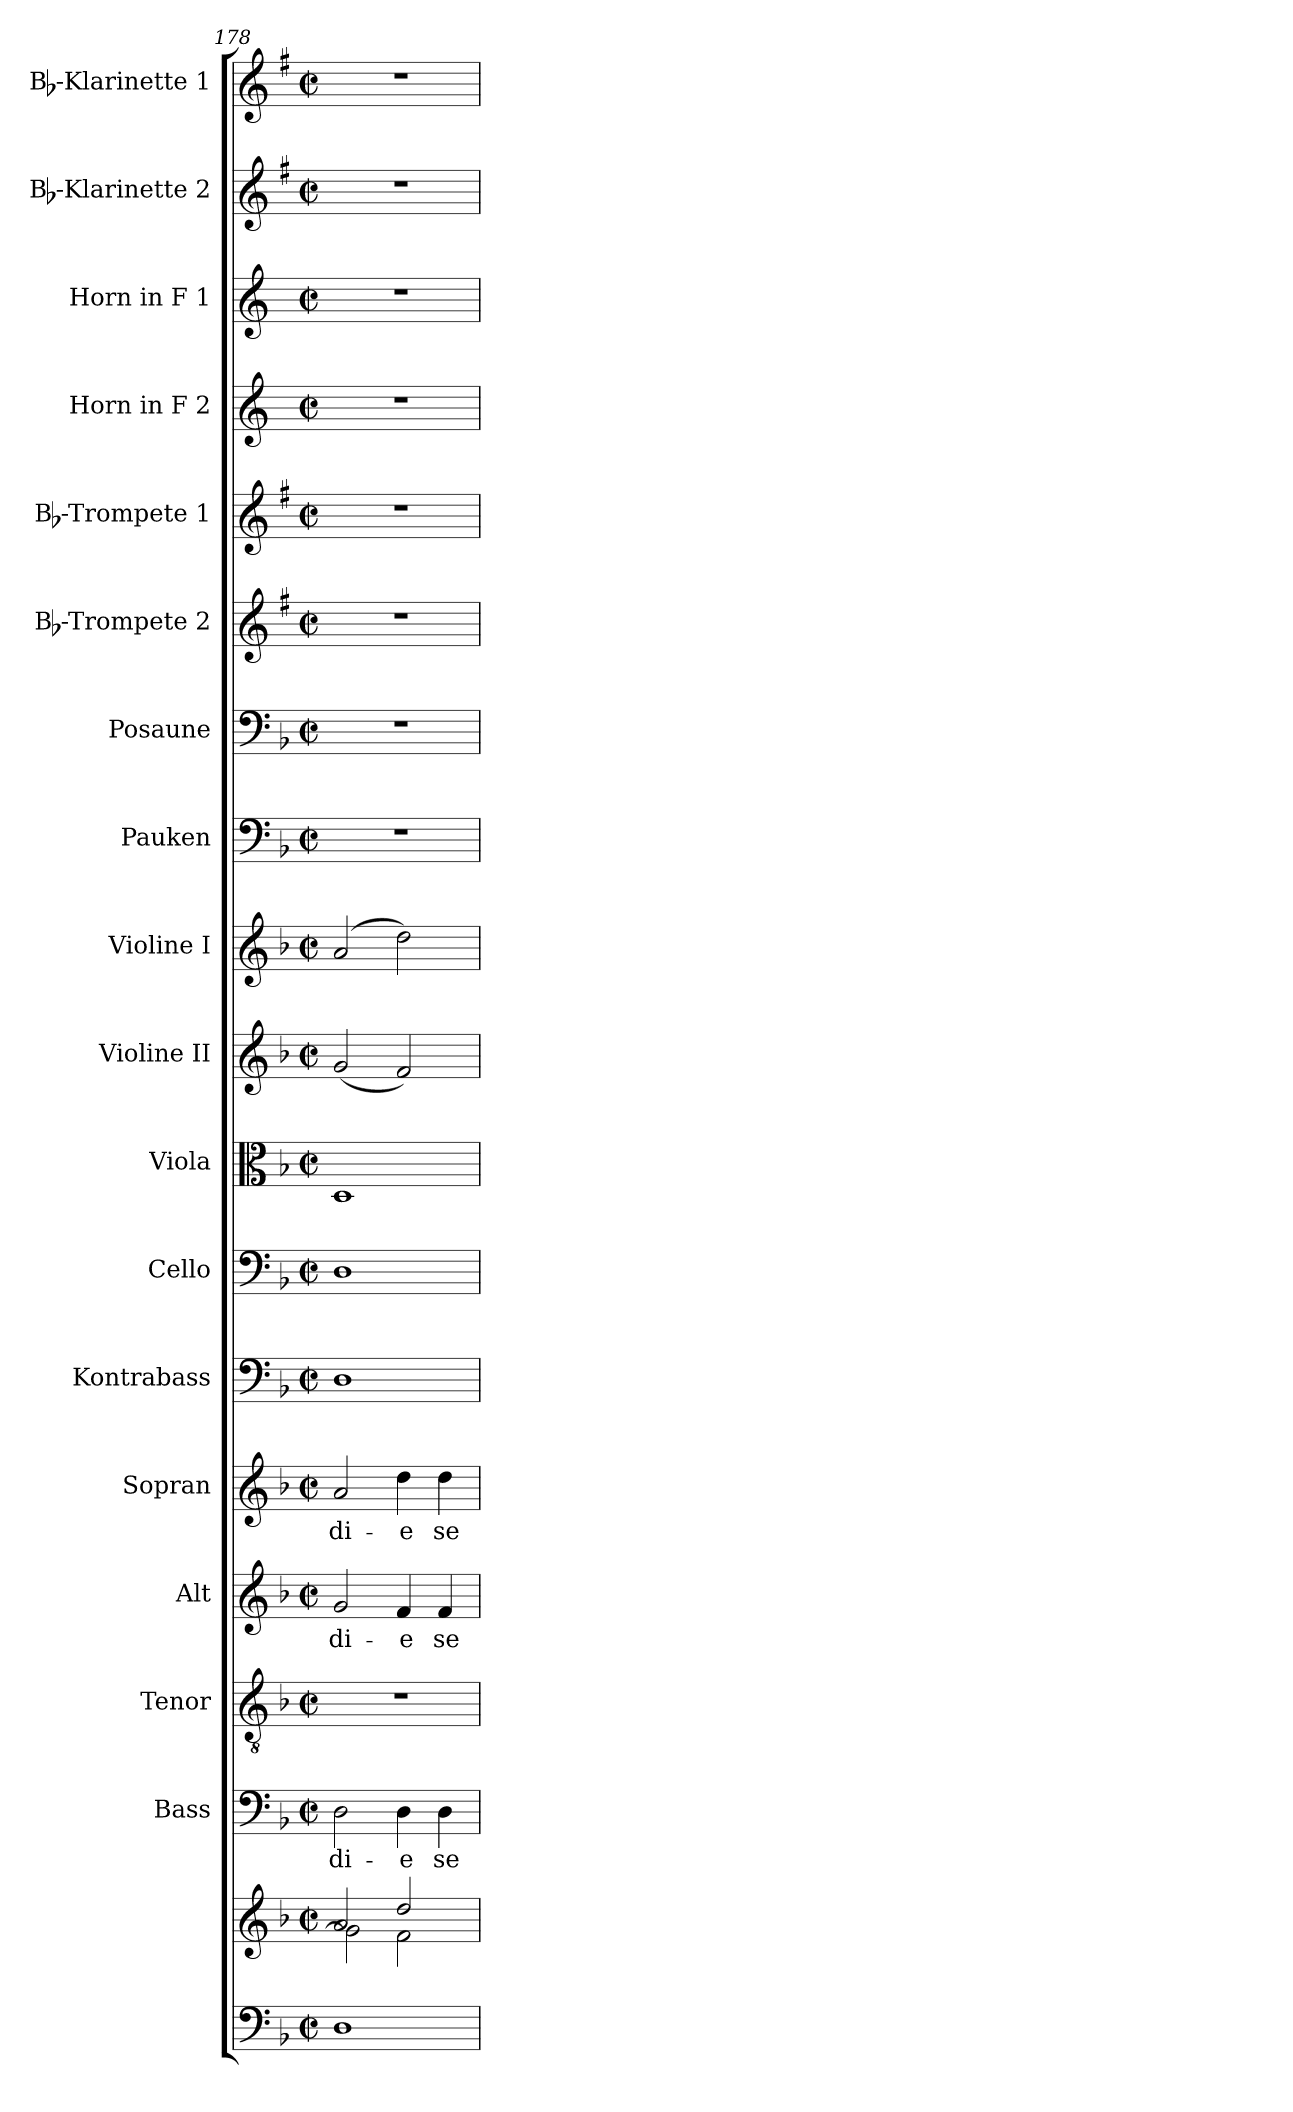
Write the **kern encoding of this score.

**kern	**kern	**kern	**text	**kern	**kern	**text	**kern	**text	**kern	**kern	**kern	**kern	**kern	**kern	**kern	**kern	**kern	**kern	**kern	**kern	**kern
*part18	*part18	*part17	*part17	*part16	*part15	*part15	*part14	*part14	*part13	*part12	*part11	*part10	*part9	*part8	*part7	*part6	*part5	*part4	*part3	*part2	*part1
*staff19	*staff18	*staff17	*staff17	*staff16	*staff15	*staff15	*staff14	*staff14	*staff13	*staff12	*staff11	*staff10	*staff9	*staff8	*staff7	*staff6	*staff5	*staff4	*staff3	*staff2	*staff1
*	*	*I"Bass	*	*I"Tenor	*I"Alt	*	*I"Sopran	*	*I"Kontrabass	*I"Cello	*I"Viola	*I"Violine II	*I"Violine I	*I"Pauken	*I"Posaune	*I"Bb-Trompete 2	*I"Bb-Trompete 1	*I"Horn in F 2	*I"Horn in F 1	*I"Bb-Klarinette 2	*I"Bb-Klarinette 1
*	*	*I'B.	*	*I'T.	*I'A.	*	*I'S.	*	*I'Kb.	*	*I'Vla.	*I'Vl. II	*I'Vl. I	*I'Pk.	*I'Pos.	*I'Bb Trp. 2	*I'Bb Trp. 1	*	*	*I'Bb Kl. 2	*I'Bb Kl. 1
*clefF4	*clefG2	*clefF4	*	*clefGv2	*clefG2	*	*clefG2	*	*clefF4	*clefF4	*clefC3	*clefG2	*clefG2	*clefF4	*clefF4	*clefG2	*clefG2	*clefG2	*clefG2	*clefG2	*clefG2
*	*	*	*	*	*	*	*	*	*ITrd7c12	*	*	*	*	*	*	*ITrd1c2	*ITrd1c2	*ITrd4c7	*ITrd4c7	*ITrd1c2	*ITrd1c2
*k[b-]	*k[b-]	*k[b-]	*	*k[b-]	*k[b-]	*	*k[b-]	*	*k[b-]	*k[b-]	*k[b-]	*k[b-]	*k[b-]	*k[b-]	*k[b-]	*k[b-]	*k[b-]	*k[b-]	*k[b-]	*k[b-]	*k[b-]
*F:	*F:	*F:	*	*F:	*F:	*	*F:	*	*F:	*F:	*F:	*F:	*F:	*F:	*F:	*F:	*F:	*F:	*F:	*F:	*F:
*M2/2	*M2/2	*M2/2	*	*M2/2	*M2/2	*	*M2/2	*	*M2/2	*M2/2	*M2/2	*M2/2	*M2/2	*M2/2	*M2/2	*M2/2	*M2/2	*M2/2	*M2/2	*M2/2	*M2/2
*met(c|)	*met(c|)	*met(c|)	*	*met(c|)	*met(c|)	*	*met(c|)	*	*met(c|)	*met(c|)	*met(c|)	*met(c|)	*met(c|)	*met(c|)	*met(c|)	*met(c|)	*met(c|)	*met(c|)	*met(c|)	*met(c|)	*met(c|)
=178	=178	=178	=178	=178	=178	=178	=178	=178	=178	=178	=178	=178	=178	=178	=178	=178	=178	=178	=178	=178	=178
*	*^	*	*	*	*	*	*	*	*	*	*	*	*	*	*	*	*	*	*	*	*
!	!	!	!	!LO:LY:b	!	!	!LO:LY:b	!	!LO:LY:b	!	!	!	!	!	!	!	!	!	!	!	!	!
1D	2a/	2g\]	2D\	di-	1r	2g/	di-	2a/	di-	1DD	1D	1D	(<2g/	(2a/	1r	1r	1r	1r	1r	1r	1r	1r
!	!	!	!	!LO:LY:b	!	!	!LO:LY:b	!	!LO:LY:b	!	!	!	!	!	!	!	!	!	!	!	!	!
.	2dd/	2f\	4D\	-e	.	4f/	-e	4dd\	-e	.	.	.	2f/)	2dd\)	.	.	.	.	.	.	.	.
!	!	!	!	!LO:LY:b	!	!	!LO:LY:b	!	!LO:LY:b	!	!	!	!	!	!	!	!	!	!	!	!	!
.	.	.	4D\	se-	.	4f/	se-	4dd\	se-	.	.	.	.	.	.	.	.	.	.	.	.	.
*	*v	*v	*	*	*	*	*	*	*	*	*	*	*	*	*	*	*	*	*	*	*	*
=	=	=	=	=	=	=	=	=	=	=	=	=	=	=	=	=	=	=	=	=	=
*-	*-	*-	*-	*-	*-	*-	*-	*-	*-	*-	*-	*-	*-	*-	*-	*-	*-	*-	*-	*-	*-
